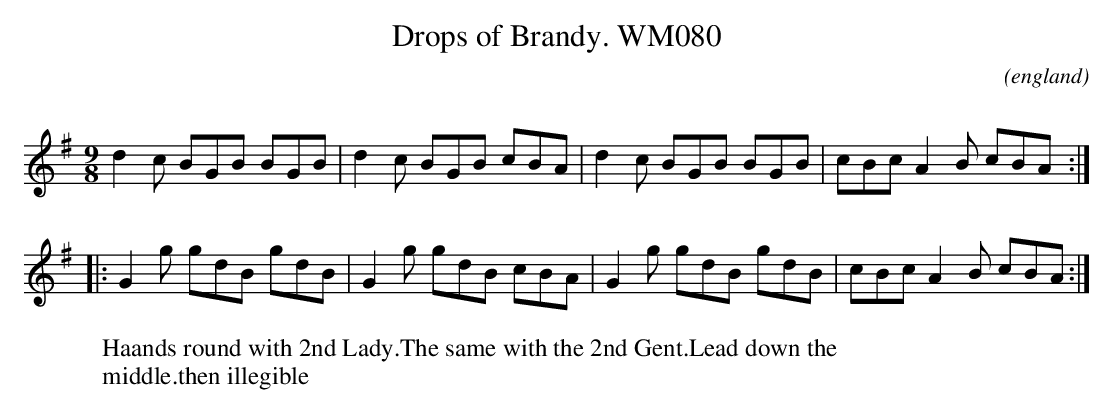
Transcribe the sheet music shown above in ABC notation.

X:1
T:Drops of Brandy. WM080
O:england
M:9/8
L:1/8
Q:
C:
P:
W:Haands round with 2nd Lady.The same with the 2nd Gent.Lead down the
W:middle.then illegible
K:G
d2c BGB BGB|d2c BGB cBA|d2c BGB BGB|cBcA2B cBA:|
|:G2g gdB gdB|G2g gdB cBA|G2g gdB gdB|cBcA2B cBA:|]
